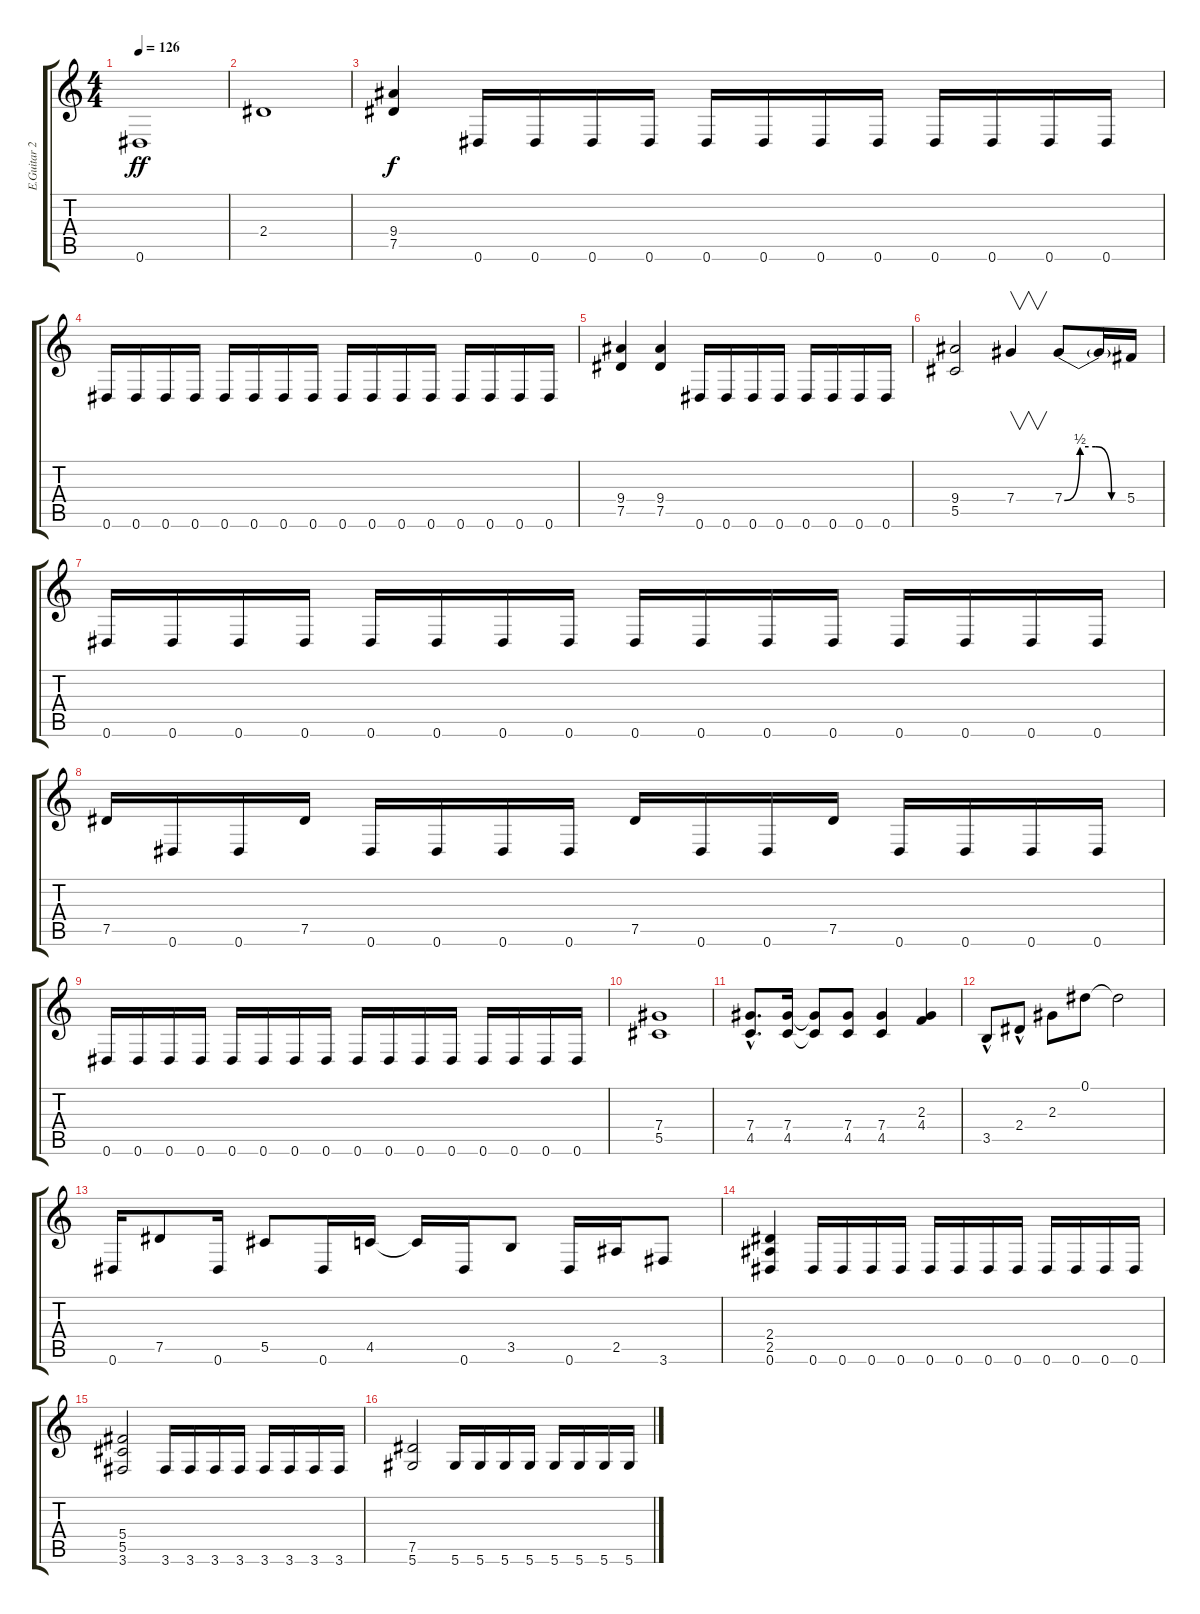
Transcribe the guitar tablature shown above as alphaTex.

\track ("E.Guitar 2                          " "E.Guitar 2") {instrument distortionguitar}
\staff {score tabs}
\tuning (Eb4 Bb3 Gb3 Db3 Ab2 Eb2) {hide}
\ts (4 4)
\tempo 126
\clef g2
\ks c
0.6.1{dy ff} |
2.4.1 |
(9.4 7.5).4{dy f} 0.6.16 0.6.16 0.6.16 0.6.16 0.6.16 0.6.16 0.6.16 0.6.16 0.6.16 0.6.16 0.6.16 0.6.16 |
0.6.16 0.6.16 0.6.16 0.6.16 0.6.16 0.6.16 0.6.16 0.6.16 0.6.16 0.6.16 0.6.16 0.6.16 0.6.16 0.6.16 0.6.16 0.6.16 |
(9.4 7.5).4 (9.4 7.5).4 0.6.16 0.6.16 0.6.16 0.6.16 0.6.16 0.6.16 0.6.16 0.6.16 |
(9.4 5.5).2 7.4.4{v} 7.4{be (custom 0 0 15 2 30 2 45 0 60 0)}.8 7.4{t}.16 5.4.16 |
0.6.16 0.6.16 0.6.16 0.6.16 0.6.16 0.6.16 0.6.16 0.6.16 0.6.16 0.6.16 0.6.16 0.6.16 0.6.16 0.6.16 0.6.16 0.6.16 |
7.5.16 0.6.16 0.6.16 7.5.16 0.6.16 0.6.16 0.6.16 0.6.16 7.5.16 0.6.16 0.6.16 7.5.16 0.6.16 0.6.16 0.6.16 0.6.16 |
0.6.16 0.6.16 0.6.16 0.6.16 0.6.16 0.6.16 0.6.16 0.6.16 0.6.16 0.6.16 0.6.16 0.6.16 0.6.16 0.6.16 0.6.16 0.6.16 |
(7.4 5.5).1 |
(7.4{hac} 4.5{hac}).8{d} (7.4 4.5).16 (7.4{t} 4.5{t}).8 (7.4 4.5).8 (7.4 4.5).4 (2.3 4.4).4 |
3.5{hac}.8 2.4{hac}.8 2.3.8 0.1.8 0.1{t}.2 |
0.6.16 7.5.8 0.6.16 5.5.8 0.6.16 4.5.16 4.5{t}.16 0.6.16 3.5.8 0.6.16 2.5.16 3.6.8 |
(2.4 2.5 0.6).4 0.6.16 0.6.16 0.6.16 0.6.16 0.6.16 0.6.16 0.6.16 0.6.16 0.6.16 0.6.16 0.6.16 0.6.16 |
(5.4 5.5 3.6).2 3.6.16 3.6.16 3.6.16 3.6.16 3.6.16 3.6.16 3.6.16 3.6.16 |
(7.5 5.6).2 5.6.16 5.6.16 5.6.16 5.6.16 5.6.16 5.6.16 5.6.16 5.6.16
